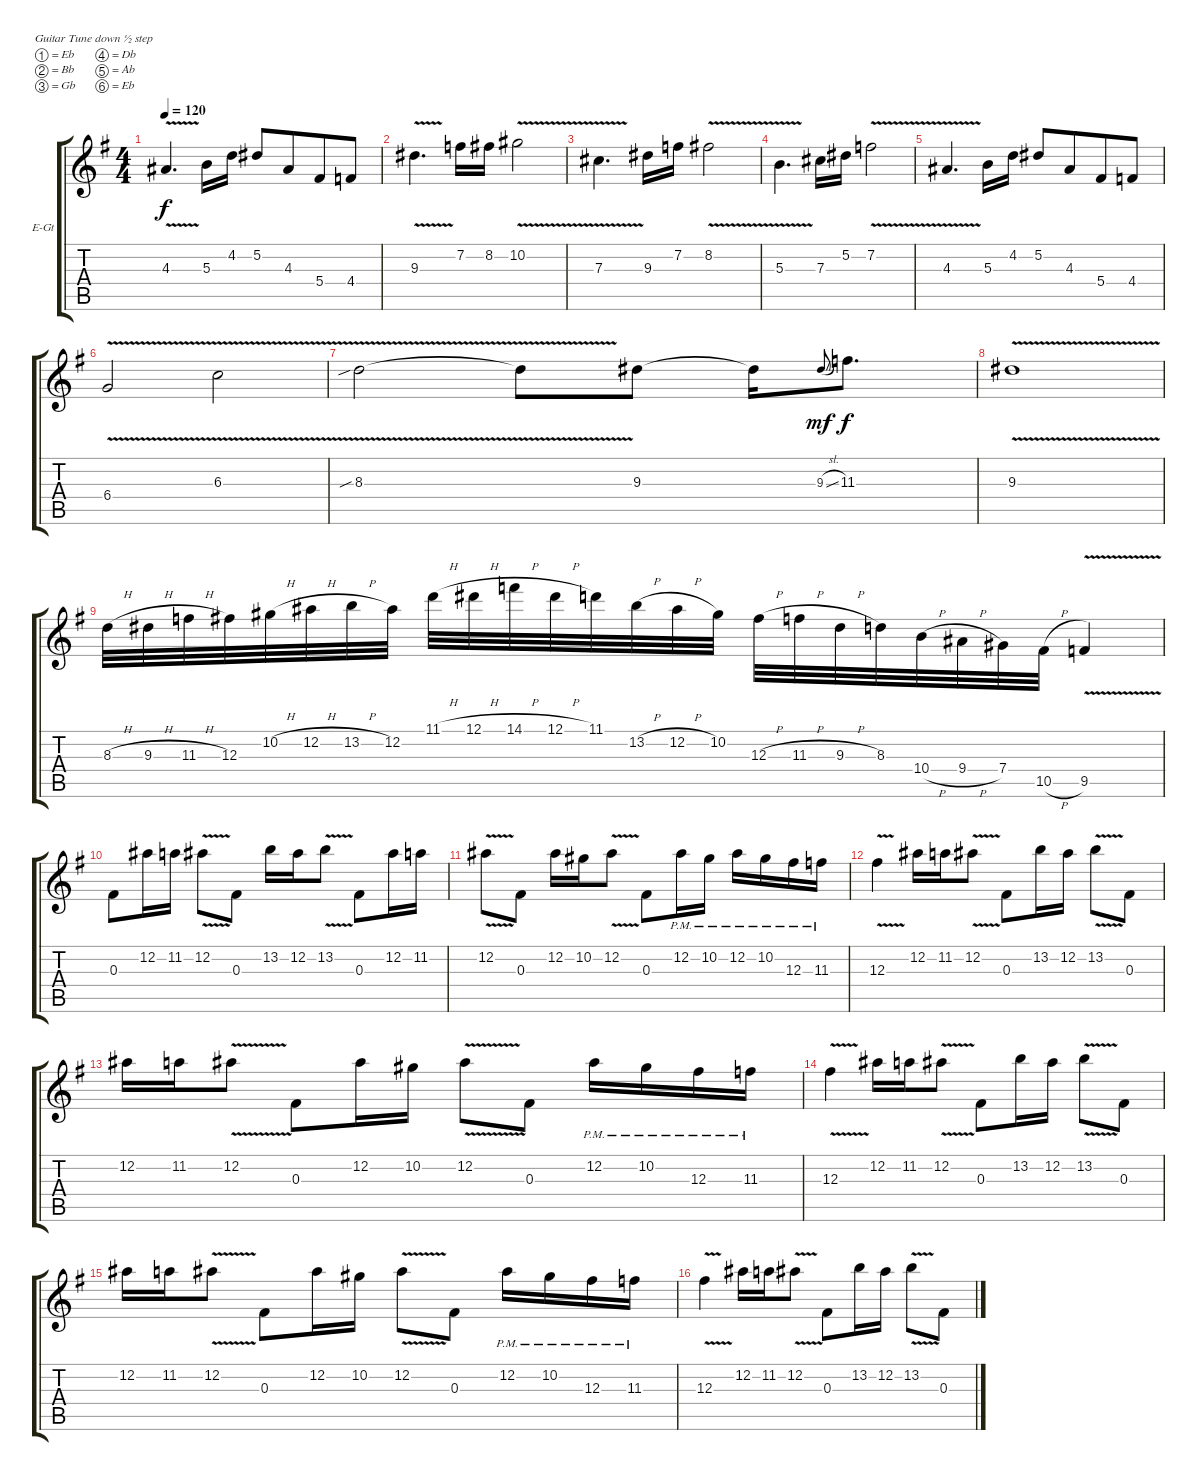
\bracketExtendMode groupsimilarinstruments
\firstSystemTrackNameOrientation horizontal
\otherSystemsTrackNameOrientation horizontal
\track ("Guitar - Yngwie J. Malmsteen" "E-Gt") {instrument overdrivenguitar}
\staff {score tabs}
\tuning (Eb4 Bb3 Gb3 Db3 Ab2 Eb2)
\ts (4 4)
\tempo 120
\clef g2
\ks eminor
4.3{v}.4{d dy f} 5.3.16 4.2.16 5.2.8 4.3.8{beam merge} 5.4.8 4.4.8 |
9.3{v}.4{d} 7.2.16 8.2.16 10.2{v}.2 |
7.3{v}.4{d} 9.3.16 7.2.16 8.2{v}.2 |
5.3{v}.4{d} 7.3.16 5.2.16 7.2{v}.2 |
4.3{v}.4{d} 5.3.16 4.2.16 5.2.8 4.3.8{beam merge} 5.4.8 4.4.8 |
6.4{v}.2 6.3{v}.2 |
8.3{v sib}.2 8.3{v t}.8 9.3.8 9.3{t}.16 9.3{sl}.8{gr onbeat dy mf} 11.3.8{d dy f} |
9.3{v}.1 |
8.3{h}.32 9.3{h}.32 11.3{h}.32 12.3.32 10.2{h}.32 12.2{h}.32 13.2{h}.32 12.2.32 11.1{h}.32 12.1{h}.32 14.1{h}.32 12.1{h}.32 11.1.32 13.2{h}.32 12.2{h}.32 10.2.32 12.3{h}.32 11.3{h}.32 9.3{h}.32 8.3.32 10.4{h}.32 9.4{h}.32 7.4.32 10.5{h}.32 9.5{v}.4 |
0.3.8 12.2.16 11.2.16 12.2{v}.8 0.3.8 13.2.16 12.2.16 13.2{v}.8 0.3.8 12.2.16 11.2.16 |
12.2{v}.8 0.3.8 12.2.16 10.2.16 12.2{v}.8 0.3.8 12.2{pm}.16 10.2{pm}.16 12.2{pm}.16 10.2{pm}.16 12.3{pm}.16 11.3{pm}.16 |
12.3{v}.4 12.2.16 11.2.16 12.2{v}.8 0.3.8 13.2.16 12.2.16 13.2{v}.8 0.3.8 |
12.2.16 11.2.16 12.2{v}.8 0.3.8 12.2.16 10.2.16 12.2{v}.8 0.3.8 12.2{pm}.16 10.2{pm}.16 12.3{pm}.16 11.3{pm}.16 |
12.3{v}.4 12.2.16 11.2.16 12.2{v}.8 0.3.8 13.2.16 12.2.16 13.2{v}.8 0.3.8 |
12.2.16 11.2.16 12.2{v}.8 0.3.8 12.2.16 10.2.16 12.2{v}.8 0.3.8 12.2{pm}.16 10.2{pm}.16 12.3{pm}.16 11.3{pm}.16 |
12.3{v}.4 12.2.16 11.2.16 12.2{v}.8 0.3.8 13.2.16 12.2.16 13.2{v}.8 0.3.8
